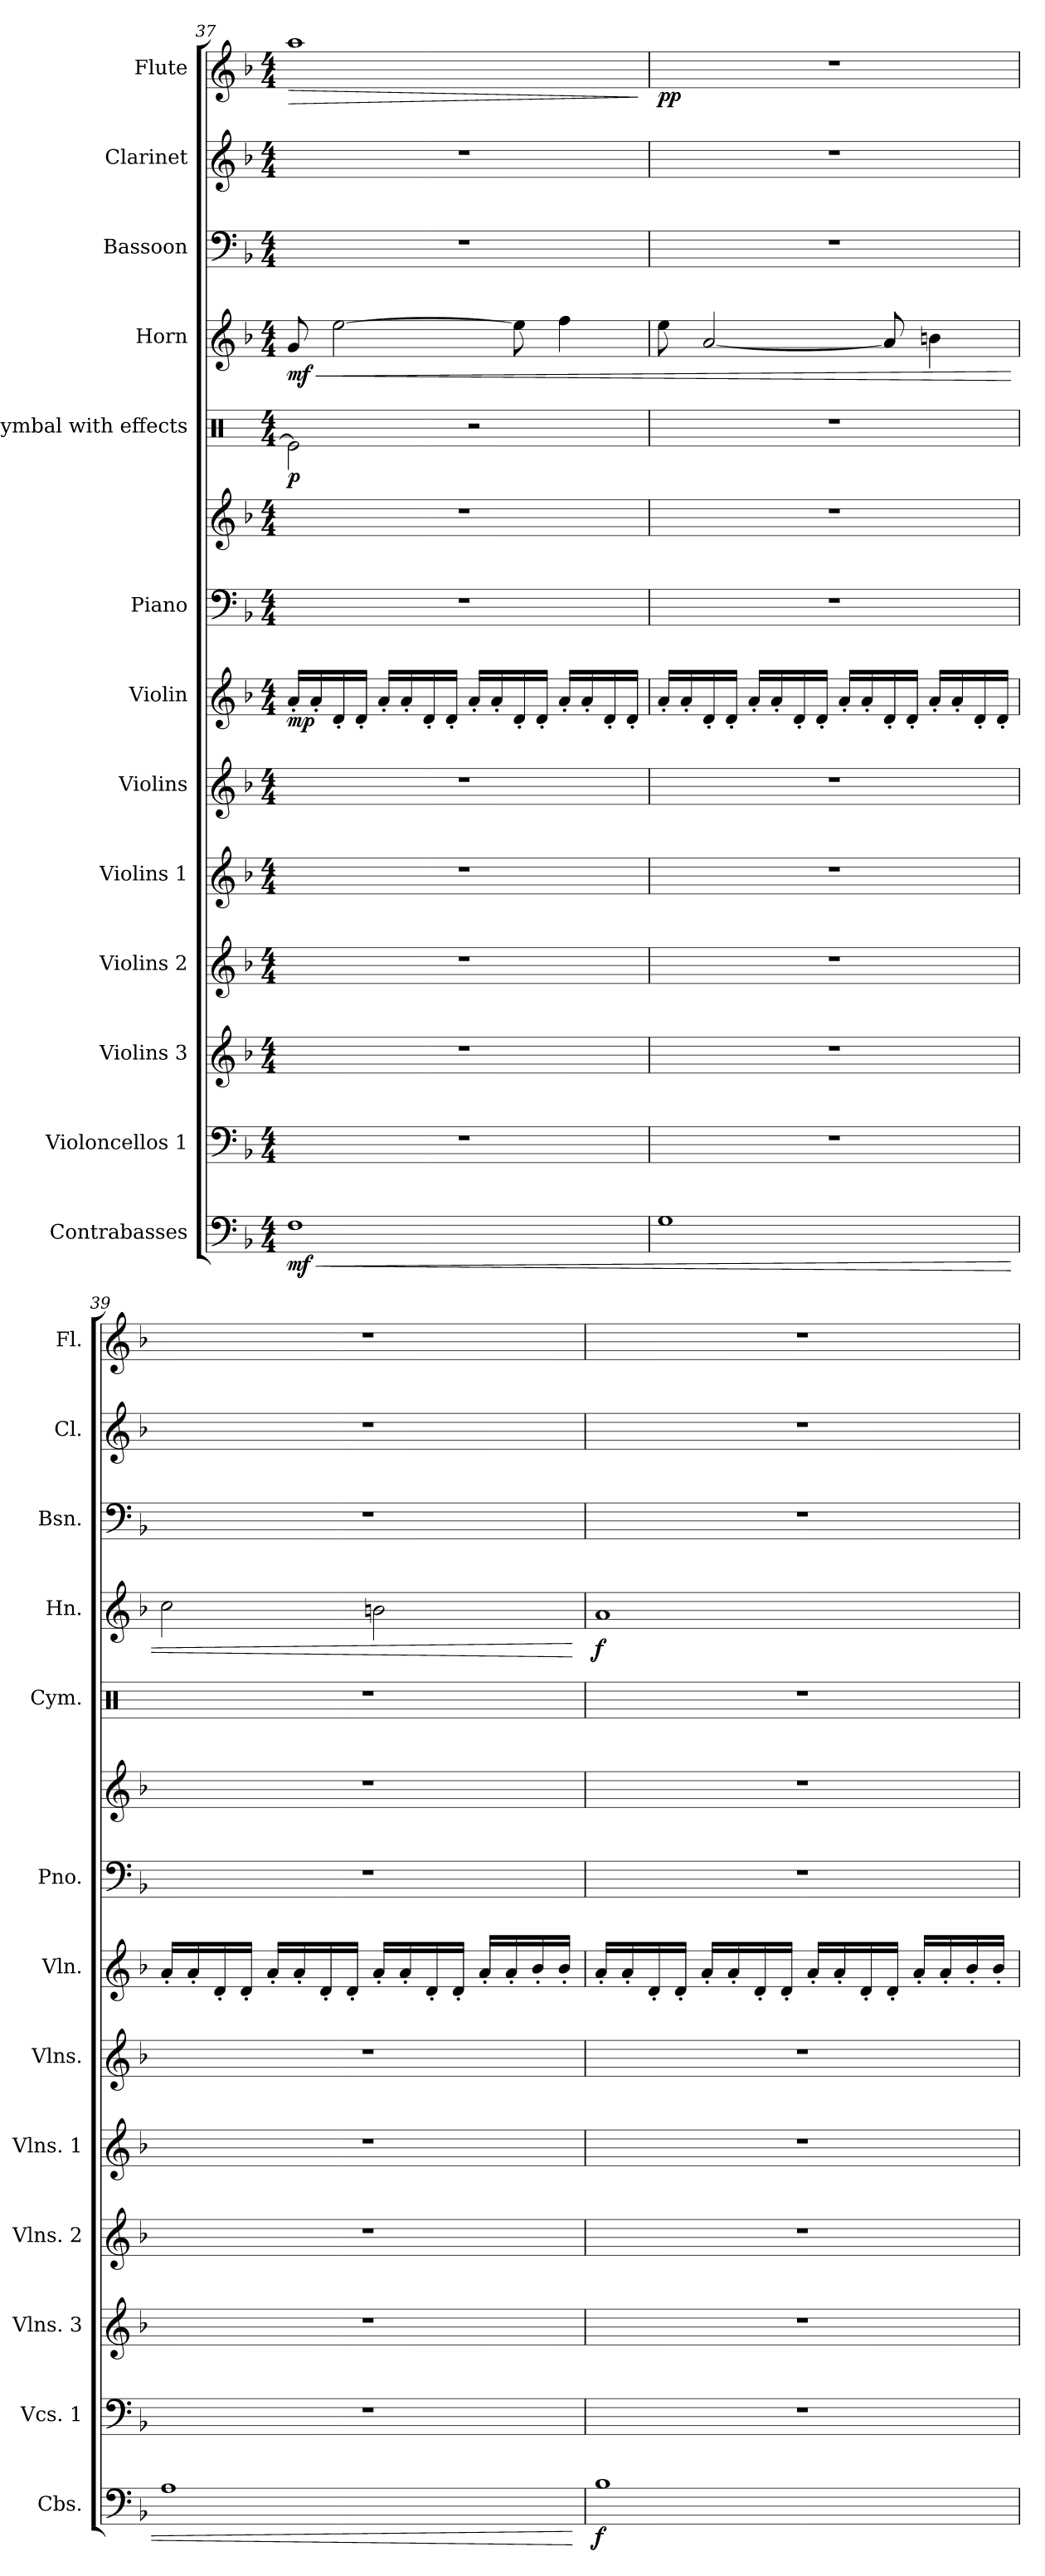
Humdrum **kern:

**kern	**dynam	**kern	**kern	**kern	**kern	**kern	**kern	**dynam	**kern	**kern	**kern	**dynam	**kern	**dynam	**kern	**kern	**kern	**dynam
*part13	*part13	*part12	*part11	*part10	*part9	*part8	*part7	*part7	*part6	*part6	*part5	*part5	*part4	*part4	*part3	*part2	*part1	*part1
*staff14	*staff14	*staff13	*staff12	*staff11	*staff10	*staff9	*staff8	*staff8	*staff7	*staff6	*staff5	*staff5	*staff4	*staff4	*staff3	*staff2	*staff1	*staff1
*I"Contrabasses	*	*I"Violoncellos 1	*I"Violins 3	*I"Violins 2	*I"Violins 1	*I"Violins	*I"Violin	*	*I"Piano	*	*I"Cymbal with effects	*	*I"Horn	*	*I"Bassoon	*I"Clarinet	*I"Flute	*
*I'Cbs.	*	*I'Vcs. 1	*I'Vlns. 3	*I'Vlns. 2	*I'Vlns. 1	*I'Vlns.	*I'Vln.	*	*I'Pno.	*	*I'Cym.	*	*I'Hn.	*	*I'Bsn.	*I'Cl.	*I'Fl.	*
!!LO:LB:g=z
*clefF4	*	*clefF4	*clefG2	*clefG2	*clefG2	*clefG2	*clefG2	*	*clefF4	*clefG2	*clefX	*	*clefG2	*	*clefF4	*clefG2	*clefG2	*
*ITrd7c12	*	*	*	*	*	*	*	*	*	*	*	*	*ITrd4c7	*	*	*ITrd1c2	*	*
*k[b-]	*	*k[b-]	*k[b-]	*k[b-]	*k[b-]	*k[b-]	*k[b-]	*	*k[b-]	*k[b-]	*k[]	*	*k[b-e-]	*	*k[b-]	*k[b-e-a-]	*k[b-]	*
*M4/4	*	*M4/4	*M4/4	*M4/4	*M4/4	*M4/4	*M4/4	*	*M4/4	*M4/4	*M4/4	*	*M4/4	*	*M4/4	*M4/4	*M4/4	*
=37	=37	=37	=37	=37	=37	=37	=37	=37	=37	=37	=37	=37	=37	=37	=37	=37	=37	=37
!	!LO:HP:b	!	!	!	!	!	!	!	!	!	!	!	!	!LO:HP:b	!	!	!	!LO:HP:b
!	!LO:DY:n=1:b	!	!	!	!	!	!	!LO:DY:b	!	!	!	!LO:DY:b	!	!LO:DY:n=1:b	!	!	!	!
1FF	< mf	1r	1r	1r	1r	1r	16a'/LL	mp	1r	1r	2Re\]	p	8c/	< mf	1r	1r	1aa	>
.	.	.	.	.	.	.	16a'/	.	.	.	.	.	.	.	.	.	.	.
.	.	.	.	.	.	.	16d'/	.	.	.	.	.	[2a\	.	.	.	.	.
.	.	.	.	.	.	.	16d'/JJ	.	.	.	.	.	.	.	.	.	.	.
.	.	.	.	.	.	.	16a'/LL	.	.	.	.	.	.	.	.	.	.	.
.	.	.	.	.	.	.	16a'/	.	.	.	.	.	.	.	.	.	.	.
.	.	.	.	.	.	.	16d'/	.	.	.	.	.	.	.	.	.	.	.
.	.	.	.	.	.	.	16d'/JJ	.	.	.	.	.	.	.	.	.	.	.
.	.	.	.	.	.	.	16a'/LL	.	.	.	2r	.	.	.	.	.	.	.
.	.	.	.	.	.	.	16a'/	.	.	.	.	.	.	.	.	.	.	.
.	.	.	.	.	.	.	16d'/	.	.	.	.	.	8a\]	.	.	.	.	.
.	.	.	.	.	.	.	16d'/JJ	.	.	.	.	.	.	.	.	.	.	.
.	.	.	.	.	.	.	16a'/LL	.	.	.	.	.	4b-\	.	.	.	.	.
.	.	.	.	.	.	.	16a'/	.	.	.	.	.	.	.	.	.	.	.
.	.	.	.	.	.	.	16d'/	.	.	.	.	.	.	.	.	.	.	.
.	.	.	.	.	.	.	16d'/JJ	.	.	.	.	.	.	.	.	.	.	.
.	.	.	.	.	.	.	.	.	.	.	.	.	.	.	.	.	.	]
=38	=38	=38	=38	=38	=38	=38	=38	=38	=38	=38	=38	=38	=38	=38	=38	=38	=38	=38
!	!	!	!	!	!	!	!	!	!	!	!	!	!	!	!	!	!	!LO:DY:b
1GG	.	1r	1r	1r	1r	1r	16a'/LL	.	1r	1r	1r	.	8a\	.	1r	1r	1r	pp
.	.	.	.	.	.	.	16a'/	.	.	.	.	.	.	.	.	.	.	.
.	.	.	.	.	.	.	16d'/	.	.	.	.	.	[2d/	.	.	.	.	.
.	.	.	.	.	.	.	16d'/JJ	.	.	.	.	.	.	.	.	.	.	.
.	.	.	.	.	.	.	16a'/LL	.	.	.	.	.	.	.	.	.	.	.
.	.	.	.	.	.	.	16a'/	.	.	.	.	.	.	.	.	.	.	.
.	.	.	.	.	.	.	16d'/	.	.	.	.	.	.	.	.	.	.	.
.	.	.	.	.	.	.	16d'/JJ	.	.	.	.	.	.	.	.	.	.	.
.	.	.	.	.	.	.	16a'/LL	.	.	.	.	.	.	.	.	.	.	.
.	.	.	.	.	.	.	16a'/	.	.	.	.	.	.	.	.	.	.	.
.	.	.	.	.	.	.	16d'/	.	.	.	.	.	8d/]	.	.	.	.	.
.	.	.	.	.	.	.	16d'/JJ	.	.	.	.	.	.	.	.	.	.	.
.	.	.	.	.	.	.	16a'/LL	.	.	.	.	.	4en\	.	.	.	.	.
.	.	.	.	.	.	.	16a'/	.	.	.	.	.	.	.	.	.	.	.
.	.	.	.	.	.	.	16d'/	.	.	.	.	.	.	.	.	.	.	.
.	.	.	.	.	.	.	16d'/JJ	.	.	.	.	.	.	.	.	.	.	.
=39	=39	=39	=39	=39	=39	=39	=39	=39	=39	=39	=39	=39	=39	=39	=39	=39	=39	=39
1AA	.	1r	1r	1r	1r	1r	16a'/LL	.	1r	1r	1r	.	2f\	.	1r	1r	1r	.
.	.	.	.	.	.	.	16a'/	.	.	.	.	.	.	.	.	.	.	.
.	.	.	.	.	.	.	16d'/	.	.	.	.	.	.	.	.	.	.	.
.	.	.	.	.	.	.	16d'/JJ	.	.	.	.	.	.	.	.	.	.	.
.	.	.	.	.	.	.	16a'/LL	.	.	.	.	.	.	.	.	.	.	.
.	.	.	.	.	.	.	16a'/	.	.	.	.	.	.	.	.	.	.	.
.	.	.	.	.	.	.	16d'/	.	.	.	.	.	.	.	.	.	.	.
.	.	.	.	.	.	.	16d'/JJ	.	.	.	.	.	.	.	.	.	.	.
.	.	.	.	.	.	.	16a'/LL	.	.	.	.	.	2en\	.	.	.	.	.
.	.	.	.	.	.	.	16a'/	.	.	.	.	.	.	.	.	.	.	.
.	.	.	.	.	.	.	16d'/	.	.	.	.	.	.	.	.	.	.	.
.	.	.	.	.	.	.	16d'/JJ	.	.	.	.	.	.	.	.	.	.	.
.	.	.	.	.	.	.	16a'/LL	.	.	.	.	.	.	.	.	.	.	.
.	.	.	.	.	.	.	16a'/	.	.	.	.	.	.	.	.	.	.	.
.	.	.	.	.	.	.	16b-'/	.	.	.	.	.	.	.	.	.	.	.
.	.	.	.	.	.	.	16b-'/JJ	.	.	.	.	.	.	.	.	.	.	.
.	[	.	.	.	.	.	.	.	.	.	.	.	.	[	.	.	.	.
=40	=40	=40	=40	=40	=40	=40	=40	=40	=40	=40	=40	=40	=40	=40	=40	=40	=40	=40
!	!LO:DY:b	!	!	!	!	!	!	!	!	!	!	!	!	!LO:DY:b	!	!	!	!
1BB-	f	1r	1r	1r	1r	1r	16a'/LL	.	1r	1r	1r	.	1d	f	1r	1r	1r	.
.	.	.	.	.	.	.	16a'/	.	.	.	.	.	.	.	.	.	.	.
.	.	.	.	.	.	.	16d'/	.	.	.	.	.	.	.	.	.	.	.
.	.	.	.	.	.	.	16d'/JJ	.	.	.	.	.	.	.	.	.	.	.
.	.	.	.	.	.	.	16a'/LL	.	.	.	.	.	.	.	.	.	.	.
.	.	.	.	.	.	.	16a'/	.	.	.	.	.	.	.	.	.	.	.
.	.	.	.	.	.	.	16d'/	.	.	.	.	.	.	.	.	.	.	.
.	.	.	.	.	.	.	16d'/JJ	.	.	.	.	.	.	.	.	.	.	.
.	.	.	.	.	.	.	16a'/LL	.	.	.	.	.	.	.	.	.	.	.
.	.	.	.	.	.	.	16a'/	.	.	.	.	.	.	.	.	.	.	.
.	.	.	.	.	.	.	16d'/	.	.	.	.	.	.	.	.	.	.	.
.	.	.	.	.	.	.	16d'/JJ	.	.	.	.	.	.	.	.	.	.	.
.	.	.	.	.	.	.	16a'/LL	.	.	.	.	.	.	.	.	.	.	.
.	.	.	.	.	.	.	16a'/	.	.	.	.	.	.	.	.	.	.	.
.	.	.	.	.	.	.	16b-'/	.	.	.	.	.	.	.	.	.	.	.
.	.	.	.	.	.	.	16b-'/JJ	.	.	.	.	.	.	.	.	.	.	.
=	=	=	=	=	=	=	=	=	=	=	=	=	=	=	=	=	=	=
*-	*-	*-	*-	*-	*-	*-	*-	*-	*-	*-	*-	*-	*-	*-	*-	*-	*-	*-
